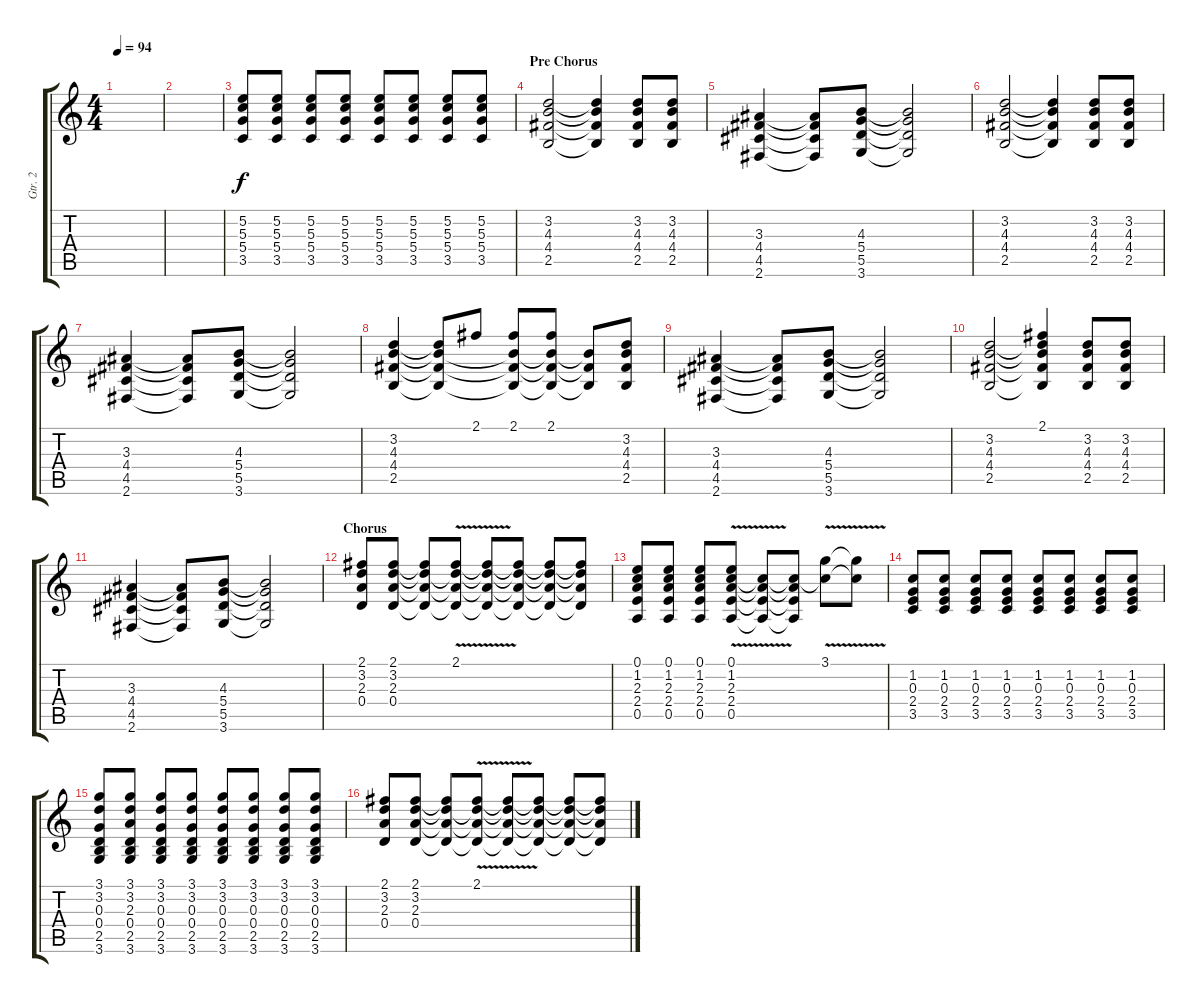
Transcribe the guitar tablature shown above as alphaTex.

\track ("Gtr. 2" "Gtr. 2") {instrument distortionguitar}
\staff {score tabs}
\tuning (E4 B3 G3 D3 A2 E2) {hide}
\ts (4 4)
\tempo 94
\clef g2
\ks c
|
|
(5.2 5.3 5.4 3.5).8 (5.2 5.3 5.4 3.5).8 (5.2 5.3 5.4 3.5).8 (5.2 5.3 5.4 3.5).8 (5.2 5.3 5.4 3.5).8 (5.2 5.3 5.4 3.5).8 (5.2 5.3 5.4 3.5).8 (5.2 5.3 5.4 3.5).8 |
\section ("" "Pre Chorus")
(3.2 4.3 4.4 2.5).2 (3.2{t} 4.3{t} 4.4{t} 2.5{t}).4 (3.2 4.3 4.4 2.5).8 (3.2 4.3 4.4 2.5).8 |
(3.3 4.4 4.5 2.6).4 (3.3{t} 4.4{t} 4.5{t} 2.6{t}).8 (4.3 5.4 5.5 3.6).8 (4.3{t} 5.4{t} 5.5{t} 3.6{t}).2 |
(3.2 4.3 4.4 2.5).2 (3.2{t} 4.3{t} 4.4{t} 2.5{t}).4 (3.2 4.3 4.4 2.5).8 (3.2 4.3 4.4 2.5).8 |
(3.3 4.4 4.5 2.6).4 (3.3{t} 4.4{t} 4.5{t} 2.6{t}).8 (4.3 5.4 5.5 3.6).8 (4.3{t} 5.4{t} 5.5{t} 3.6{t}).2 |
(3.2 4.3 4.4 2.5).4 (3.2{t} 4.3{t} 4.4{t} 2.5{t}).8 2.1.8 (2.1 4.3{t} 4.4{t} 2.5{t}).8 (2.1 4.3{t} 4.4{t} 2.5{t}).8 (4.3{t} 4.4{t} 2.5{t}).8 (3.2 4.3 4.4 2.5).8 |
(3.3 4.4 4.5 2.6).4 (3.3{t} 4.4{t} 4.5{t} 2.6{t}).8 (4.3 5.4 5.5 3.6).8 (4.3{t} 5.4{t} 5.5{t} 3.6{t}).2 |
(3.2 4.3 4.4 2.5).2 (2.1 3.2{t} 4.3{t} 4.4{t} 2.5{t}).4 (3.2 4.3 4.4 2.5).8 (3.2 4.3 4.4 2.5).8 |
(3.3 4.4 4.5 2.6).4 (3.3{t} 4.4{t} 4.5{t} 2.6{t}).8 (4.3 5.4 5.5 3.6).8 (4.3{t} 5.4{t} 5.5{t} 3.6{t}).2 |
\section ("" "Chorus")
(2.1 3.2 2.3 0.4).8 (2.1 3.2 2.3 0.4).8 (2.1{t} 3.2{t} 2.3{t} 0.4{t}).8 (2.1{v} 3.2{t} 2.3{t} 0.4{t}).8 (2.1{t} 3.2{t} 2.3{t} 0.4{t}).8 (2.1{t} 3.2{t} 2.3{t} 0.4{t}).8 (2.1{t} 3.2{t} 2.3{t} 0.4{t}).8 (2.1{t} 3.2{t} 2.3{t} 0.4{t}).8 |
(0.1 1.2 2.3 2.4 0.5).8 (0.1 1.2 2.3 2.4 0.5).8 (0.1 1.2 2.3 2.4 0.5).8 (0.1 1.2{v} 2.3 2.4 0.5).8 (1.2{t} 2.3{t} 2.4{t} 0.5{t}).8 (1.2{t} 2.3{t} 2.4{t} 0.5{t}).8 (3.1{v} 1.2{t}).8 (3.1{t} 1.2{t}).8 |
(1.2 0.3 2.4 3.5).8 (1.2 0.3 2.4 3.5).8 (1.2 0.3 2.4 3.5).8 (1.2 0.3 2.4 3.5).8 (1.2 0.3 2.4 3.5).8 (1.2 0.3 2.4 3.5).8 (1.2 0.3 2.4 3.5).8 (1.2 0.3 2.4 3.5).8 |
(3.1 3.2 0.3 0.4 2.5 3.6).8 (3.1 3.2 2.3 0.4 2.5 3.6).8 (3.1 3.2 0.3 0.4 2.5 3.6).8 (3.1 3.2 0.3 0.4 2.5 3.6).8 (3.1 3.2 0.3 0.4 2.5 3.6).8 (3.1 3.2 0.3 0.4 2.5 3.6).8 (3.1 3.2 0.3 0.4 2.5 3.6).8 (3.1 3.2 0.3 0.4 2.5 3.6).8 |
(2.1 3.2 2.3 0.4).8 (2.1 3.2 2.3 0.4).8 (2.1{t} 3.2{t} 2.3{t} 0.4{t}).8 (2.1{v} 3.2{t} 2.3{t} 0.4{t}).8 (2.1{t} 3.2{t} 2.3{t} 0.4{t}).8 (2.1{t} 3.2{t} 2.3{t} 0.4{t}).8 (2.1{t} 3.2{t} 2.3{t} 0.4{t}).8 (2.1{t} 3.2{t} 2.3{t} 0.4{t}).8
